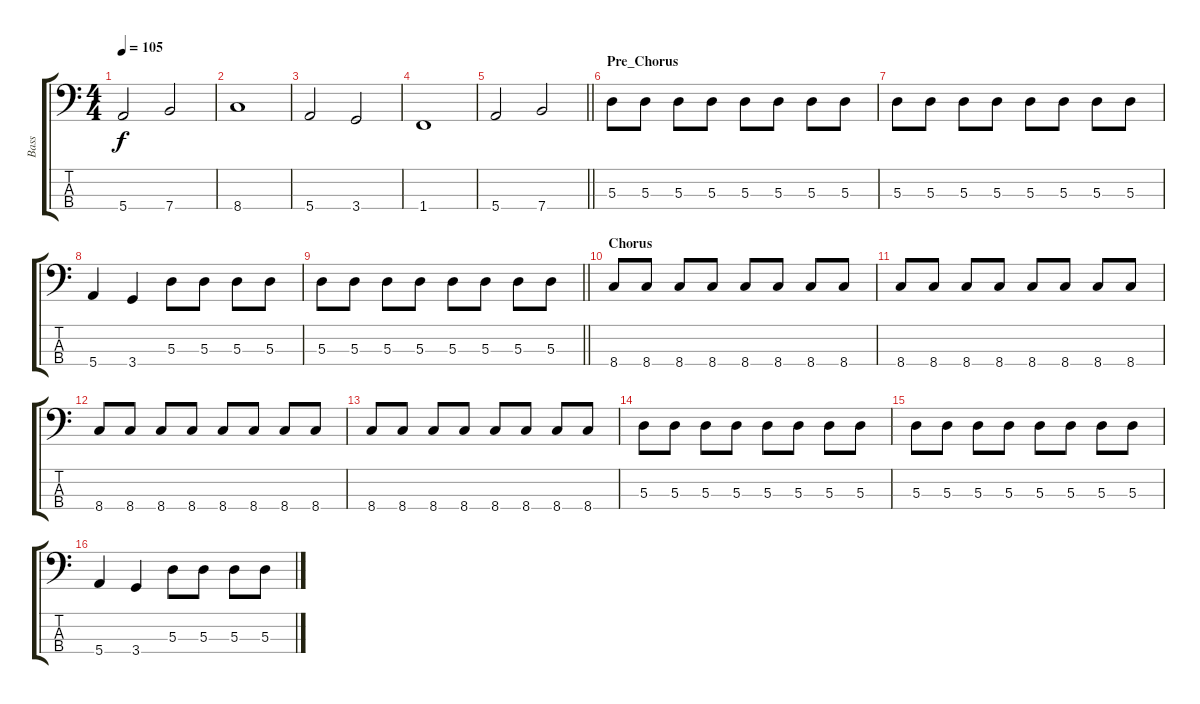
\track ("Bass" "Bass") {instrument electricbassfinger}
\staff {score tabs}
\tuning (G2 D2 A1 E1) {hide}
\ts (4 4)
\tempo 105
\clef f4
\ks c
5.4.2{dy f} 7.4.2 |
8.4.1 |
5.4.2 3.4.2 |
1.4.1 |
\barLineRight lightlight
5.4.2 7.4.2 |
\section ("" "Pre_Chorus")
5.3.8 5.3.8 5.3.8 5.3.8 5.3.8 5.3.8 5.3.8 5.3.8 |
5.3.8 5.3.8 5.3.8 5.3.8 5.3.8 5.3.8 5.3.8 5.3.8 |
5.4.4 3.4.4 5.3.8 5.3.8 5.3.8 5.3.8 |
\barLineRight lightlight
5.3.8 5.3.8 5.3.8 5.3.8 5.3.8 5.3.8 5.3.8 5.3.8 |
\section ("" "Chorus")
8.4.8 8.4.8 8.4.8 8.4.8 8.4.8 8.4.8 8.4.8 8.4.8 |
8.4.8 8.4.8 8.4.8 8.4.8 8.4.8 8.4.8 8.4.8 8.4.8 |
8.4.8 8.4.8 8.4.8 8.4.8 8.4.8 8.4.8 8.4.8 8.4.8 |
8.4.8 8.4.8 8.4.8 8.4.8 8.4.8 8.4.8 8.4.8 8.4.8 |
5.3.8 5.3.8 5.3.8 5.3.8 5.3.8 5.3.8 5.3.8 5.3.8 |
5.3.8 5.3.8 5.3.8 5.3.8 5.3.8 5.3.8 5.3.8 5.3.8 |
5.4.4 3.4.4 5.3.8 5.3.8 5.3.8 5.3.8
